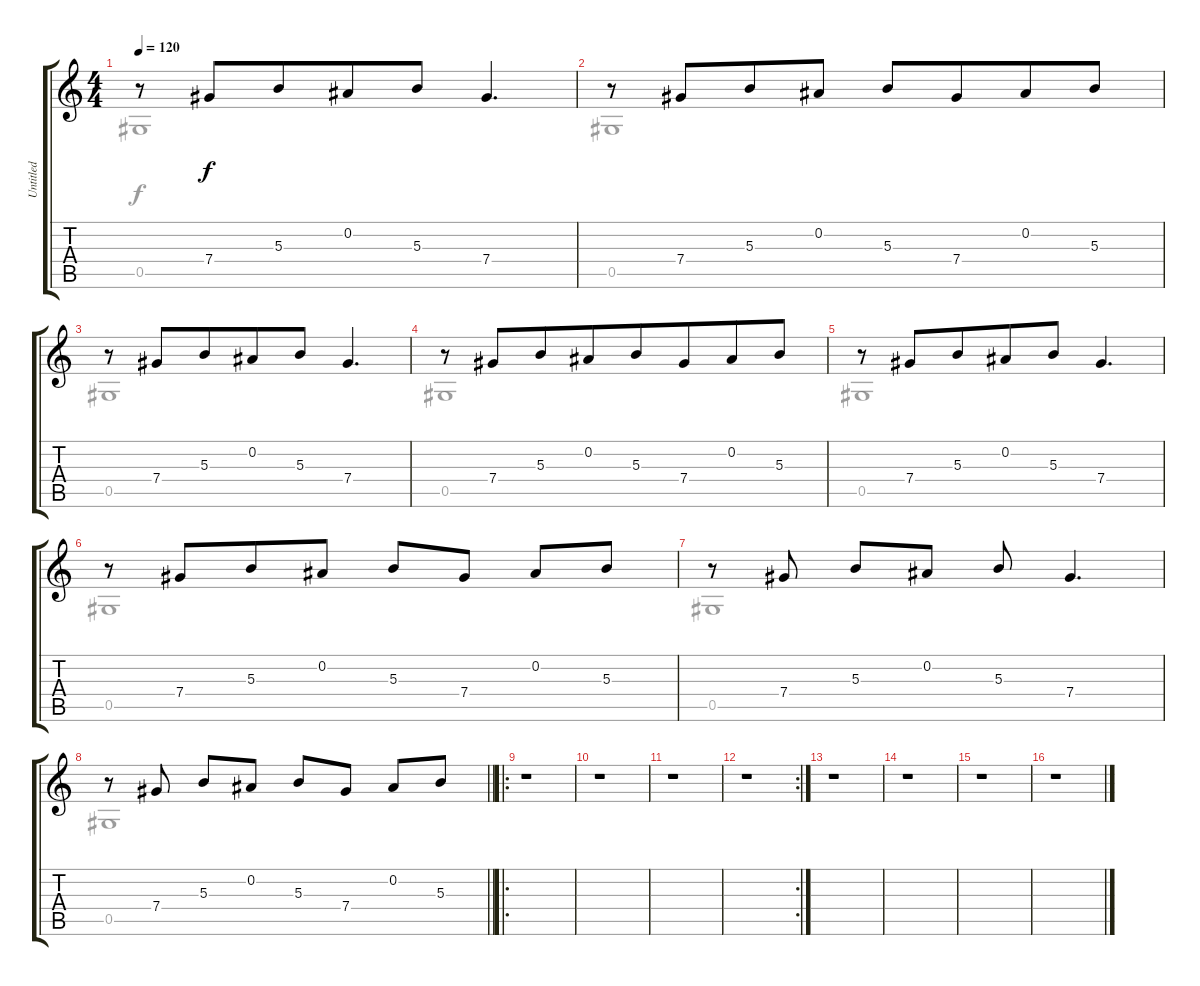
\track ("Untitled" "Untitled") {instrument acousticguitarsteel}
\staff {score tabs}
\tuning (Eb4 Bb3 Gb3 Db3 Ab2 Eb2) {hide}
\voice
\ts (4 4)
\tempo 120
\clef g2
\ks c
r.8{dy f instrument acousticguitarsteel beam merge} 7.4.8{beam merge} 5.3.8{beam merge} 0.2.8{beam merge} 5.3.8{beam merge} 7.4.4{d} |
r.8{beam merge} 7.4.8{beam merge} 5.3.8{beam merge} 0.2.8 5.3.8{beam merge} 7.4.8{beam merge} 0.2.8{beam merge} 5.3.8 |
r.8{beam merge} 7.4.8{beam merge} 5.3.8{beam merge} 0.2.8{beam merge} 5.3.8{beam merge} 7.4.4{d} |
r.8{beam merge} 7.4.8{beam merge} 5.3.8 0.2.8{beam merge} 5.3.8{beam merge} 7.4.8{beam merge} 0.2.8{beam merge} 5.3.8 |
r.8{beam merge} 7.4.8{beam merge} 5.3.8{beam merge} 0.2.8{beam merge} 5.3.8 7.4.4{d} |
r.8{beam merge} 7.4.8{beam merge} 5.3.8{beam merge} 0.2.8 5.3.8{beam merge} 7.4.8 0.2.8{beam merge} 5.3.8 |
r.8 7.4.8 5.3.8 0.2.8 5.3.8 7.4.4{d} |
\barLineRight lightlight
r.8 7.4.8 5.3.8 0.2.8 5.3.8 7.4.8 0.2.8 5.3.8 |
\ro
r.1 |
r.1 |
r.1 |
\rc 2
r.1 |
r.1 |
r.1 |
r.1 |
r.1
\voice
\clef g2
\ottava regular
\simile none
\ks c
0.5.1{dy f} |
0.5.1 |
0.5.1 |
0.5.1 |
0.5.1 |
0.5.1 |
0.5.1 |
\barLineRight lightlight
0.5.1 |
|
|
|
|
|
|
|
